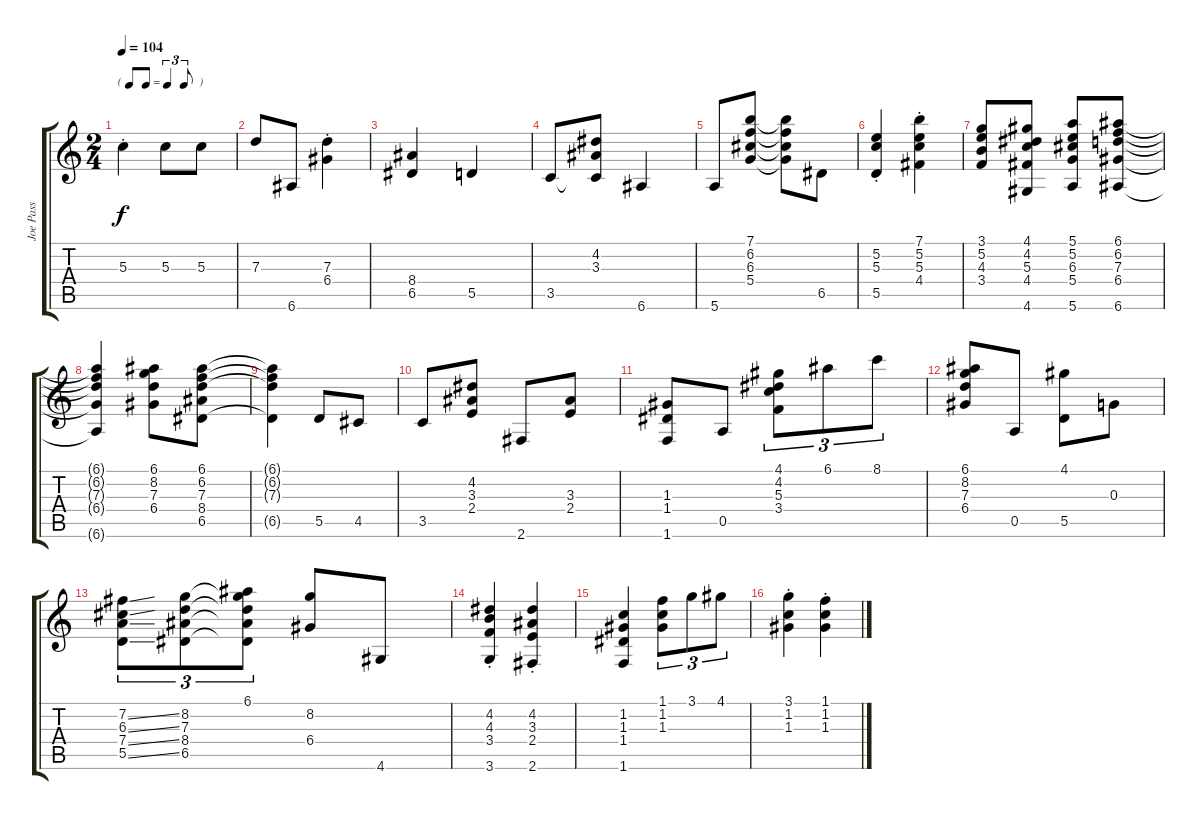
\track ("Joe Pass" "Joe Pass") {instrument acousticguitarnylon}
\staff {score tabs}
\tuning (E4 B3 G3 D3 A2 E2) {hide}
\ts (2 4)
\tf triplet8th
\tempo 104
\clef g2
\ks c
5.3{st}.4{dy f} 5.3.8 5.3.8 |
7.3.8 6.6.8 (7.3{st} 6.4{st}).4 |
(8.4 6.5).4 5.5.4 |
3.5.8 (4.2 3.3 3.5{t}).8 6.6.4 |
5.6.8 (7.1 6.2 6.3 5.4).8 (7.1{t} 6.2{t} 6.3{t} 5.4{t}).8 6.5.8 |
(5.2{st} 5.3{st} 5.5{st}).4 (7.1{st} 5.2{st} 5.3{st} 4.4{st}).4 |
(3.1 5.2 4.3 3.4).8 (4.1 4.2 5.3 4.4 4.6).8 (5.1 5.2 6.3 5.4 5.6).8 (6.1 6.2 7.3 6.4 6.6).8 |
(6.1{t} 6.2{t} 7.3{t} 6.4{t} 6.6{t}).4 (6.1 8.2 7.3 6.4).8 (6.1 6.2 7.3 8.4 6.5).8 |
(6.1{t} 6.2{t} 7.3{t} 6.5{t}).4 5.5.8 4.5.8 |
3.5.8 (4.2 3.3 2.4).8 2.6.8 (3.3 2.4).8 |
(1.3 1.4 1.6).8 0.5.8 (4.1 4.2 5.3 3.4).8{tu (3 2)} 6.1.8{tu (3 2)} 8.1.8{tu (3 2)} |
(6.1 8.2 7.3 6.4).8 0.5.8 (4.1 5.5).8 0.3.8 |
(7.2{ss} 6.3{ss} 7.4{ss} 5.5{ss}).8{tu (3 2)} (8.2 7.3 8.4 6.5).8{tu (3 2)} (6.1 8.2{t} 7.3{t} 8.4{t} 6.5{t}).8{tu (3 2)} (8.2 6.4).8 4.6.8 |
(4.2{st} 4.3{st} 3.4{st} 3.6{st}).4 (4.2{st} 3.3{st} 2.4{st} 2.6{st}).4 |
(1.2 1.3 1.4 1.6).4 (1.1 1.2 1.3).8{tu (3 2)} 3.1.8{tu (3 2)} 4.1.8{tu (3 2)} |
(3.1{st} 1.2{st} 1.3{st}).4 (1.1{st} 1.2{st} 1.3{st}).4
